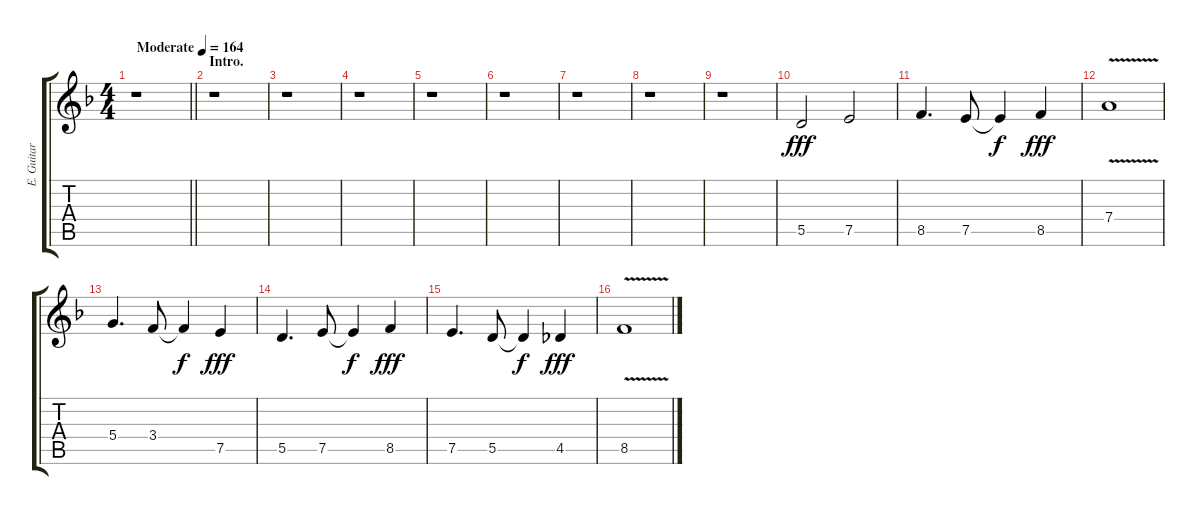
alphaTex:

\track ("E. Guitar III" "E. Guitar ") {instrument overdrivenguitar}
\staff {score tabs}
\tuning (E4 B3 G3 D3 A2 E2) {hide}
\ts (4 4)
\tempo (164 "Moderate")
\clef g2
\barLineRight lightlight
\ks f
r.1{dy fff instrument overdrivenguitar} |
\section ("" "Intro.")
r.1 |
r.1 |
r.1 |
r.1 |
r.1 |
r.1 |
r.1 |
r.1 |
5.5.2 7.5.2 |
8.5.4{d} 7.5.8 7.5{t}.4{dy f} 8.5.4{dy fff} |
7.4{v}.1 |
5.4.4{d} 3.4.8 3.4{t}.4{dy f} 7.5.4{dy fff} |
5.5.4{d} 7.5.8 7.5{t}.4{dy f} 8.5.4{dy fff} |
7.5.4{d} 5.5.8 5.5{t}.4{dy f} 4.5.4{dy fff} |
8.5{v}.1
